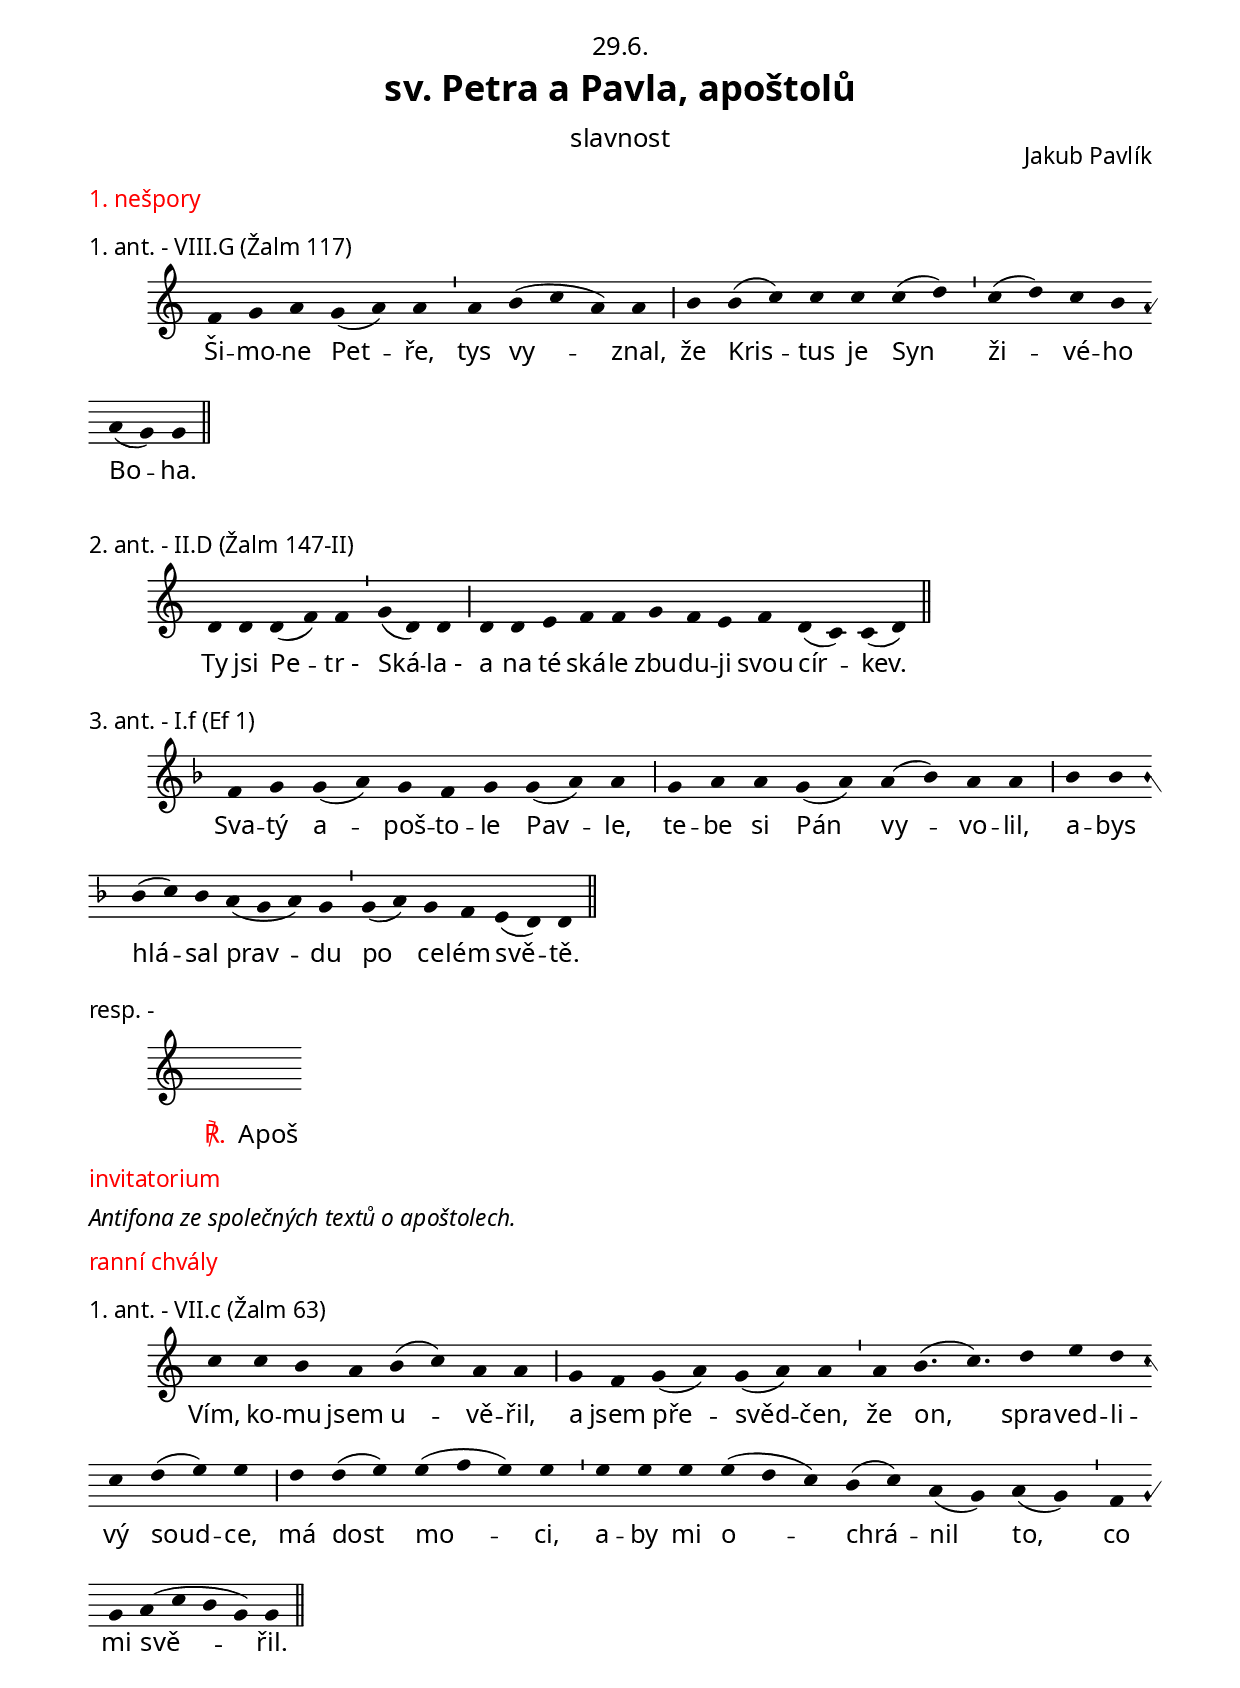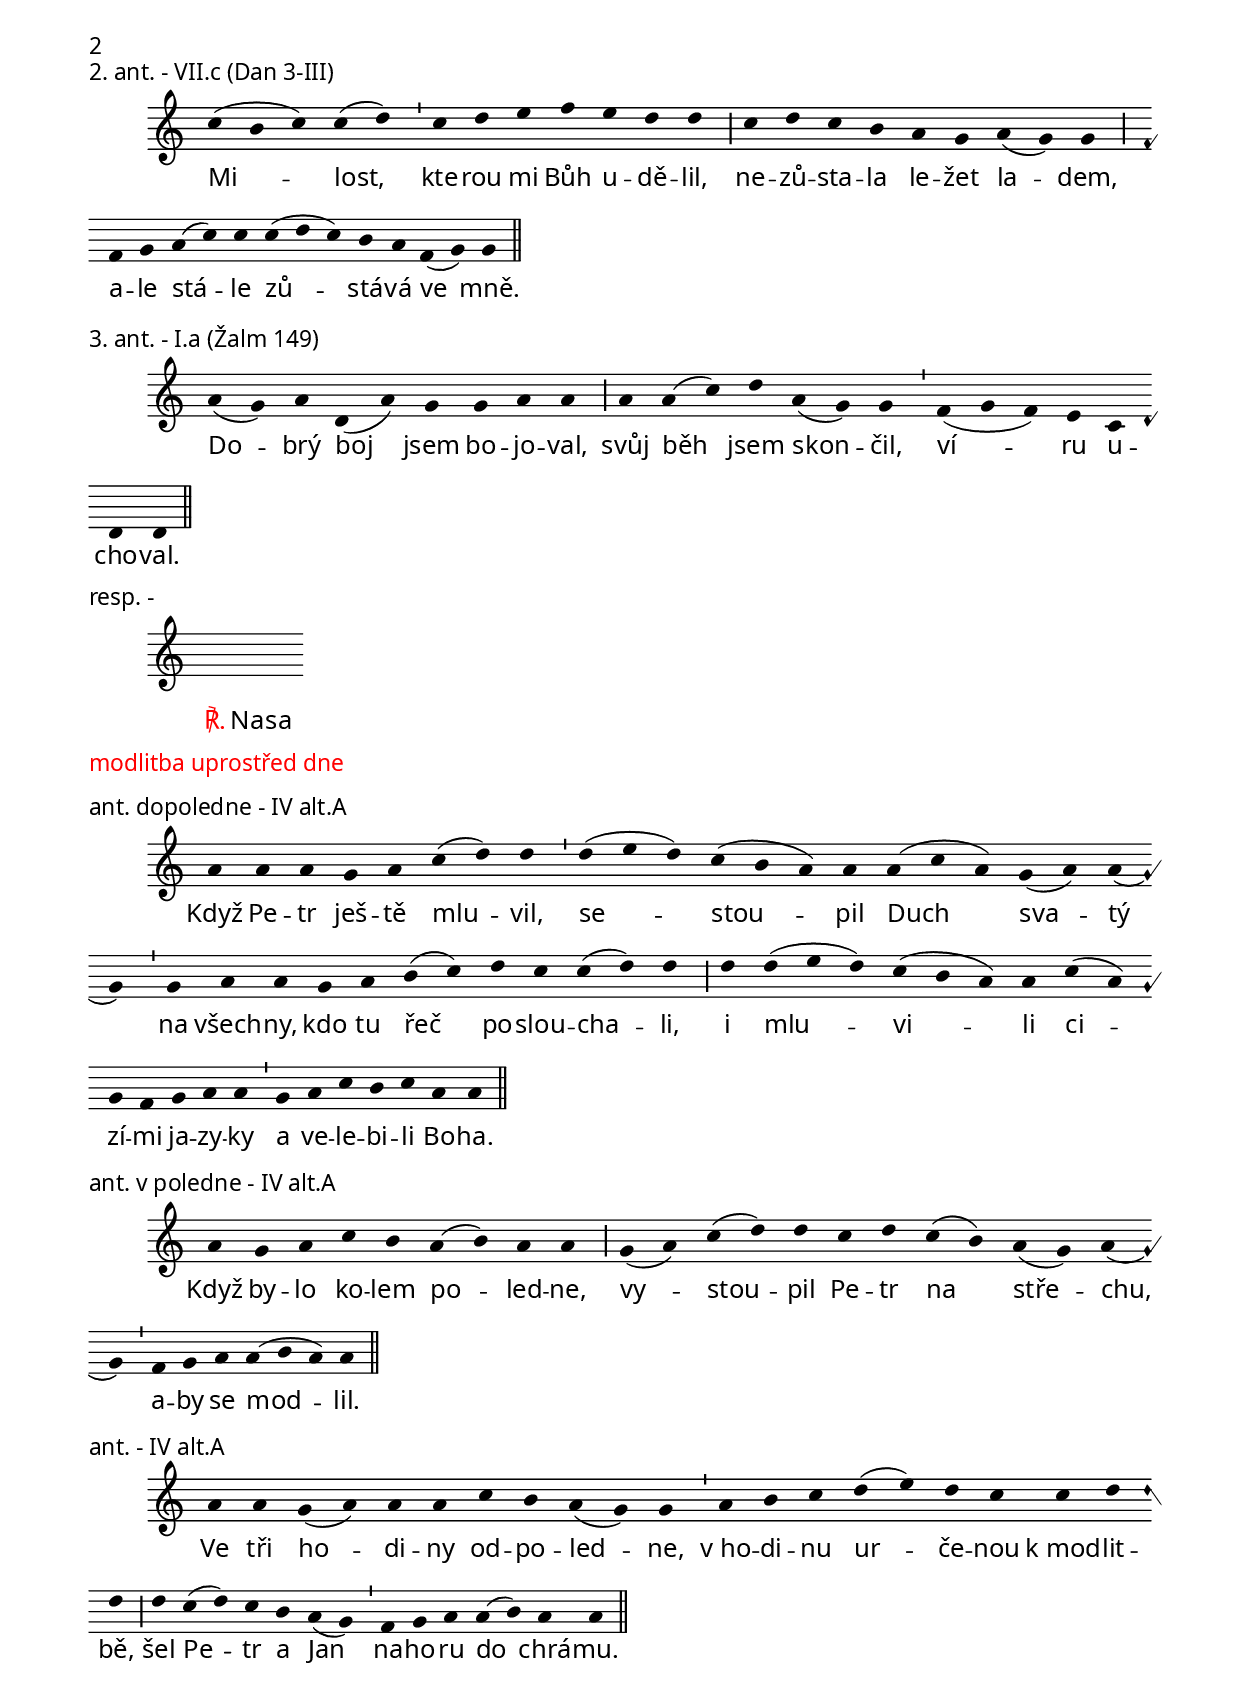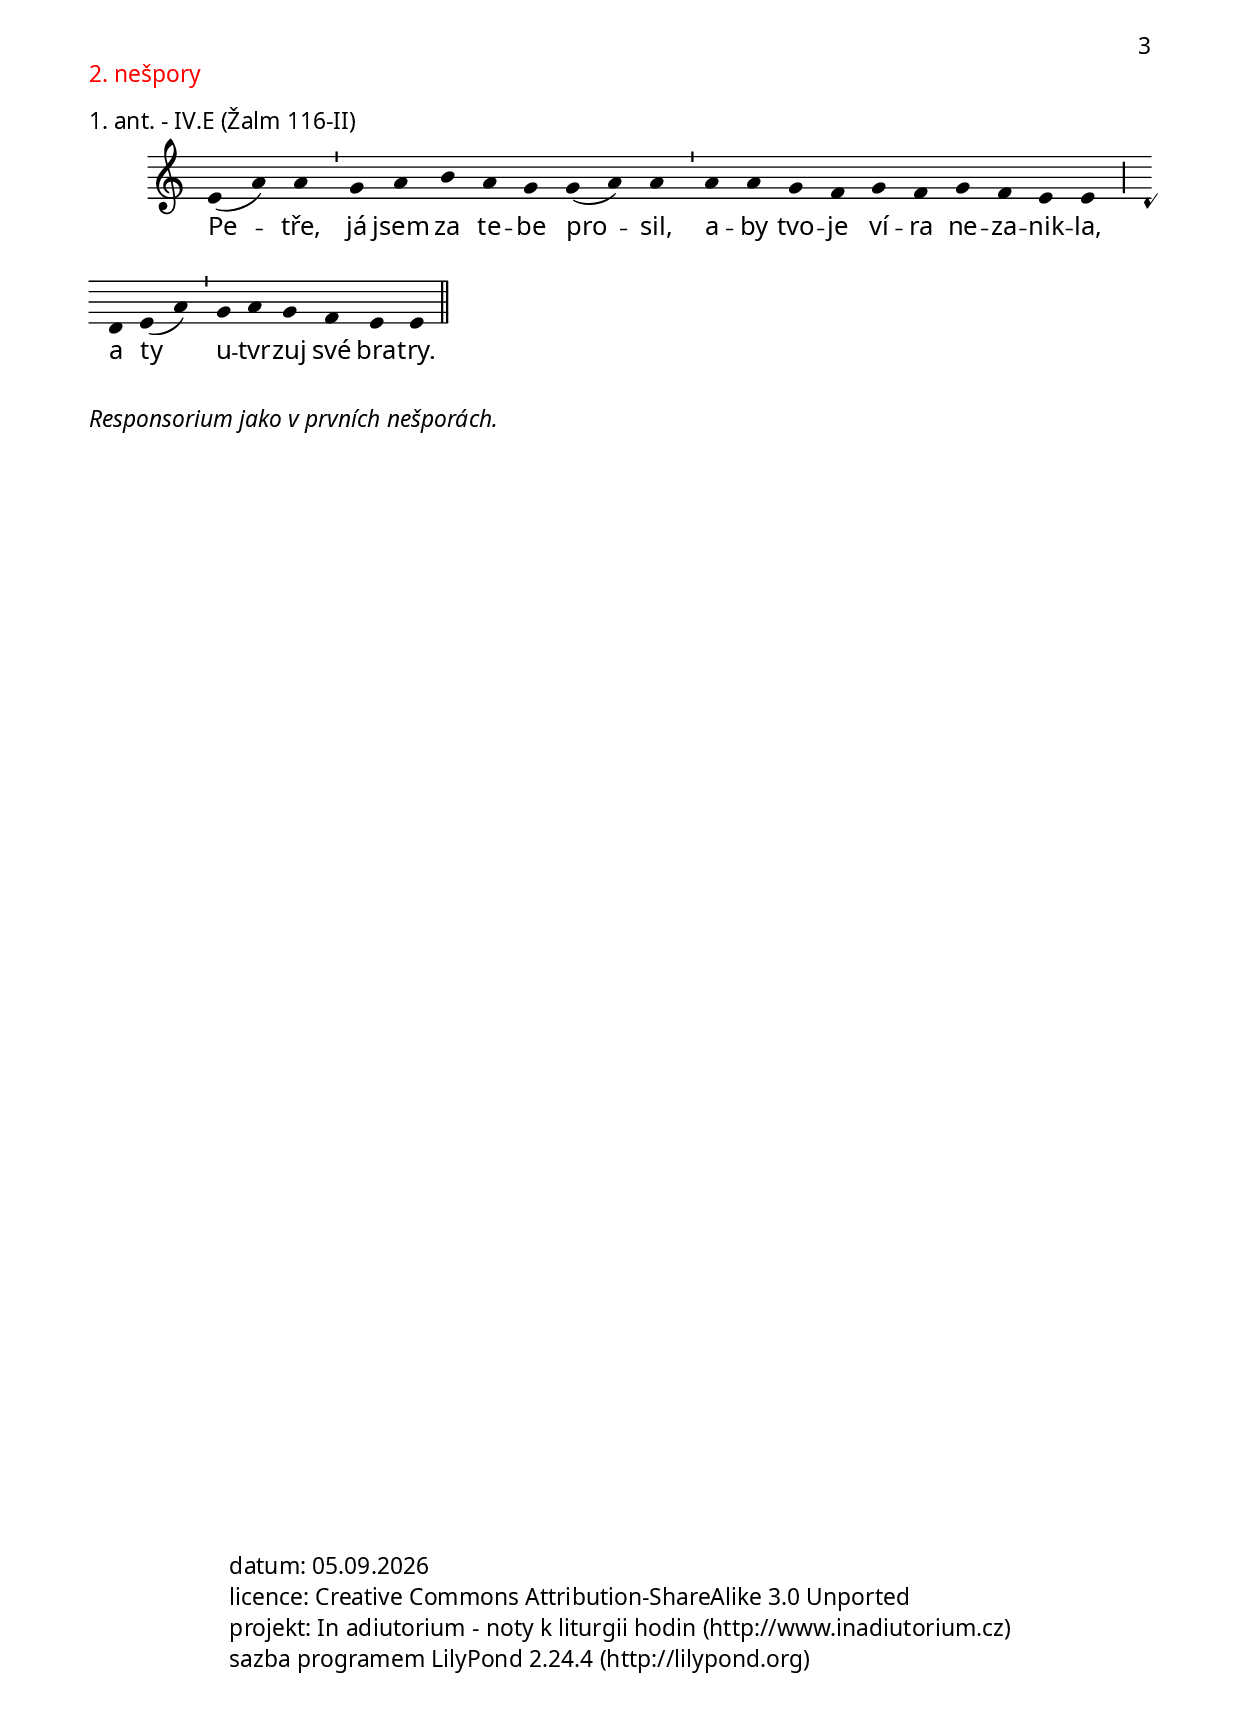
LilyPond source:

\version "2.15.37"

\include "../spolecne.ly"
\include "../dilyresponsorii.ly"

\header {
  title = \markup\titleSvatek 
            "sv. Petra a Pavla, apoštolů" 
            slavnost 
            29.6.
  composer = "Jakub Pavlík"
}

\markup {\nadpisHodinka {"1. nešpory"}}

\score {
  \relative c' {
    \choralniRezim
    f4 g a g( a) a \barMin
    a b( c a) a \barMaior b b( c) c c c( d) \barMin c( d) c b a( g) g \barFinalis
  }
  \addlyrics {
    Ši -- mo -- ne Pet -- ře,
    tys vy -- znal, že Kris -- tus je Syn ži -- vé -- ho Bo -- ha.
  }
  \header {
    quid = "1. ant."
    modus = "VIII"
    differentia = "G" 
    psalmus = "Žalm 117"
    id = ""
    piece = \markup {\sestavTitulek}
  }
}

\score {
  \relative c' {
    \choralniRezim
    d4 d d( f) f \barMin g( d) d \barMaior
    d d e f f g f e f d( c) c( d) \barFinalis
  }
  \addlyrics {
    Ty jsi Pe -- tr_- Ská -- la_- 
    a na té ská -- le zbu -- du -- ji svou cír -- kev.
  }
  \header {
    quid = "2. ant."
    modus = "II"
    differentia = "D" 
    psalmus = "Žalm 147-II"
    id = ""
    piece = \markup {\sestavTitulek}
  }
}

\score {
  \relative c' {
    \choralniRezim
    \key f \major
    f4 g g( a) g f g g( a) a \barMaior
    g a a g( a) a( bes) a a \barMaior
    bes bes bes( c) bes a( g a) g \barMin 
    g( a) g f e( d) d \barFinalis
  }
  \addlyrics {
    Sva -- tý a -- poš -- to -- le Pav -- le,
    te -- be si Pán vy -- vo -- lil,
    a -- bys hlá -- sal prav -- du 
    po ce -- lém svě -- tě.
  }
  \header {
    quid = "3. ant."
    modus = "I"
    differentia = "f" 
    psalmus = "Ef 1"
    id = ""
    piece = \markup {\sestavTitulek}
  }
}

\score {
  \relative c' {
    \choralniRezim
    
    % R
    \neviditelna a
    
    % V
    \neviditelna a
    
    % R
    \neviditelna a
    
    % Slava
  }
  \addlyrics {
    \Response A -- poš -- to -- lo -- vé hlá -- sa -- li 
    s_vel -- kou od -- va -- hou Bo -- ží slo -- vo_*
    a spo -- čí -- va -- la na nich vel -- ká mi -- lost.
    \Verse Vy -- dá -- va -- li svě -- dec -- tví
    o zmrt -- vých -- vstá -- ní Pá -- na Je -- ží -- še_*
    \Response a spo -- čí -- va -- la na nich vel -- ká mi -- lost.
    \textRespDoxologie
  }
  \header {
    quid = "resp."
    modus = ""
    id = ""
    piece = \markup {\sestavTitulekResp}
  }
}

\score {
  \relative c' {
    \choralniRezim
    
  }
  \addlyrics {
    Sva -- tí a -- poš -- to -- lo -- vé Pe -- tr a Pa -- vel
    po ce -- lý ži -- vot spo -- leč -- ně slou -- ži -- li Kris -- tu,
    o -- ba z_lás -- ky k_ně -- mu o -- bě -- to -- va -- li svůj ži -- vot
    a při -- ja -- li od ně -- ho ko -- ru -- nu slá -- vy.
  }
  \header {
    quid = "ant. k Magnificat"
    modus = ""
    differentia = "" 
    psalmus = ""
    id = ""
    piece = \markup {\sestavTitulekBezZalmu}
  }
}

\markup {\nadpisHodinka {"invitatorium"}}

\markup\italic{Antifona ze společných textů o apoštolech.}

\markup {\nadpisHodinka {"ranní chvály"}}

\score {
  \relative c'' {
    \choralniRezim
    c4 c b a b( c) a a \barMaior
    g f g( a) g( a) a \barMin a b4.( c) d4 e d c d( e) e \barMaior
    d d( e) e( f e) e \barMin
    e e e e( d c) b( c) a( g) a( g) \barMin f g a( c b g) g \barFinalis
  }
  \addlyrics {
    Vím, ko -- mu jsem u -- vě -- řil,
    a jsem pře -- svěd -- čen, že on, spra -- ved -- li -- vý soud -- ce,
    má dost mo -- ci,
    a -- by mi o -- chrá -- nil to, co mi svě -- řil.
  }
  \header {
    quid = "1. ant."
    modus = "VII"
    differentia = "c" 
    psalmus = "Žalm 63"
    id = ""
    piece = \markup {\sestavTitulek}
  }
}

\score {
  \relative c'' {
    \choralniRezim
    c4( b c) c( d) \barMin c d e f e d d \barMaior
    c d c b a g a( g) g \barMaior
    f g a( c) c c( d c) b a f( g) g \barFinalis
  }
  \addlyrics {
    Mi -- lost, kte -- rou mi Bůh u -- dě -- lil,
    ne -- zů -- sta -- la le -- žet la -- dem,
    a -- le stá -- le zů -- stá -- vá ve mně.
  }
  \header {
    quid = "2. ant."
    modus = "VII"
    differentia = "c" 
    psalmus = "Dan 3-III"
    id = ""
    piece = \markup {\sestavTitulek}
  }
}

\score {
  \relative c'' {
    \choralniRezim
    a4( g) a d,( a') g g a a \barMaior
    a a( c) d a( g) g \barMin
    f( g f) e c d d \barFinalis
  }
  \addlyrics {
    Do -- brý boj jsem bo -- jo -- val,
    svůj běh jsem skon -- čil,
    ví -- ru u -- cho -- val.
  }
  \header {
    quid = "3. ant."
    modus = "I"
    differentia = "a" 
    psalmus = "Žalm 149"
    id = ""
    piece = \markup {\sestavTitulek}
  }
}

\score {
  \relative c' {
    \choralniRezim
    
    % R
    \neviditelna a
    
    % V
    \neviditelna a
    
    % R
    \neviditelna a
    
    % Slava
  }
  \addlyrics {
    \Response Na -- sa -- di -- li svůj ži -- vot_*
    a tr -- pě -- li pro jmé -- no na -- še -- ho Pá -- na
    Je -- ží -- še Kris -- ta.
    \Verse Od -- chá -- ze -- li s_ra -- dos -- tí,
    že smě -- li vy -- dat svě -- dec -- tví,_*
    \Response a tr -- pě -- li pro jmé -- no na -- še -- ho Pá -- na
    Je -- ží -- še Kris -- ta.
    \textRespDoxologie
  }
  \header {
    quid = "resp."
    modus = ""
    id = ""
    piece = \markup {\sestavTitulekResp}
  }
}

\score {
  \relative c' {
    \choralniRezim
    
  }
  \addlyrics {
    Ši -- mon Pe -- tr ře -- kl:
    % Je to spravne prelozene? Neni lepsi "Ke komu bychom sli?"
    Pa -- ne, ke ko -- mu pů -- jde -- me?
    Ty máš slo -- va věč -- né -- ho ži -- vo -- ta,
    a my jsme u -- vě -- ři -- li a po -- zna -- li,
    že ty jsi Kris -- tus, Syn Bo -- ží.
    A -- le -- lu -- ja.
  }
  \header {
    quid = "ant. k Benedictus"
    modus = ""
    differentia = "" 
    psalmus = ""
    id = ""
    piece = \markup {\sestavTitulekBezZalmu}
  }
}

\markup {\nadpisHodinka {"modlitba uprostřed dne"}}

\score {
  \relative c'' {
    \choralniRezim
    a4 a a g a c( d) d \barMin
    d( e d) c( b a) a a( c a) g( a) a( g) \barMin 
    g a a g a b( c) d c c( d) d \barMaior
    d d( e d) c( b a) a c( a) g f g a a \barMin
    g a c b c a a \barFinalis
  }
  \addlyrics {
    Když Pe -- tr ješ -- tě mlu -- vil,
    se -- stou -- pil Duch sva -- tý 
    na všech -- ny, kdo tu řeč po -- slou -- cha -- li,
    i mlu -- vi -- li ci -- zí -- mi ja -- zy -- ky
    a ve -- le -- bi -- li Bo -- ha.
  }
  \header {
    quid = "ant. dopoledne"
    modus = "IV alt"
    differentia = "A" 
    psalmus = ""
    id = ""
    piece = \markup {\sestavTitulekBezZalmu}
  }
}

\score {
  \relative c'' {
    \choralniRezim
    a4 g a c b a( b) a a \barMaior
    g( a) c( d) d c d c( b) a( g) a( g) \barMin
    f g a a( b a) a \barFinalis
  }
  \addlyrics {
    Když by -- lo ko -- lem po -- led -- ne,
    vy -- stou -- pil Pe -- tr na stře -- chu,
    a -- by se mod -- lil.
  }
  \header {
    quid = "ant. v poledne"
    modus = "IV alt"
    differentia = "A" 
    psalmus = ""
    id = ""
    piece = \markup {\sestavTitulekBezZalmu}
  }
}

\score {
  \relative c'' {
    \choralniRezim
    a4 a g( a) a a c b a( g) g \barMin
    a b c d( e) d c c d d \barMaior
    d c( d) c b a( g) \barMin f g a a( b) a a \barFinalis
  }
  \addlyrics {
    Ve tři ho -- di -- ny od -- po -- led -- ne,
    v_ho -- di -- nu ur -- če -- nou k_mod -- lit -- bě,
    šel Pe -- tr a Jan na -- ho -- ru do chrá -- mu.
  }
  \header {
    quid = "ant."
    modus = "IV alt"
    differentia = "A" 
    psalmus = ""
    id = ""
    piece = \markup {\sestavTitulekBezZalmu}
  }
}

\markup {\nadpisHodinka {"2. nešpory"}}

\score {
  \relative c' {
    \choralniRezim
    e( a) a \barMin g a b a g g( a) a \barMin
    a a g f g f g f e e \barMaior
    d e( a) \barMin g a g f e e \barFinalis
  }
  \addlyrics {
    Pe -- tře, já jsem za te -- be pro -- sil,
    a -- by tvo -- je ví -- ra ne -- za -- nik -- la,
    a ty u -- tvr -- zuj své bra -- try.
  }
  \header {
    quid = "1. ant."
    modus = "IV"
    differentia = "E" 
    psalmus = "Žalm 116-II"
    id = ""
    piece = \markup {\sestavTitulek}
  }
}

\score {
  \relative c' {
    \choralniRezim
    
  }
  \addlyrics {
    Vel -- mi rád se bu -- du chlu -- bit spí -- še svý -- mi sla -- bost -- mi,
    a -- by na mně spo -- či -- nu -- la Kris -- to -- va moc.
  }
  \header {
    quid = "2. ant."
    modus = ""
    differentia = "" 
    psalmus = "Žalm 126"
    id = ""
    piece = \markup {\sestavTitulek}
  }
}

\score {
  \relative c' {
    \choralniRezim
    
  }
  \addlyrics {
    Ty jsi pas -- týř ov -- cí,
    prv -- ní me -- zi a -- poš -- to -- ly,
    to -- bě by -- ly dá -- ny klí -- če
    od ne -- bes -- ké -- ho krá -- lov -- ství.
  }
  \header {
    quid = "3. ant."
    modus = ""
    differentia = "" 
    psalmus = "Ef 1"
    id = ""
    piece = \markup {\sestavTitulek}
  }
}

\markup\italic{Responsorium jako v prvních nešporách.}

\score {
  \relative c' {
    \choralniRezim
    
  }
  \addlyrics {
    Pe -- tr, prv -- ní z_a -- poš -- to -- lů,
    a Pa -- vel, u -- či -- tel ná -- ro -- dů,
    pře -- da -- li nám Kris -- to -- vo u -- če -- ní.
  }
  \header {
    quid = "ant. k Magnificat"
    modus = ""
    differentia = "" 
    psalmus = ""
    id = ""
    piece = \markup {\sestavTitulekBezZalmu}
  }
}